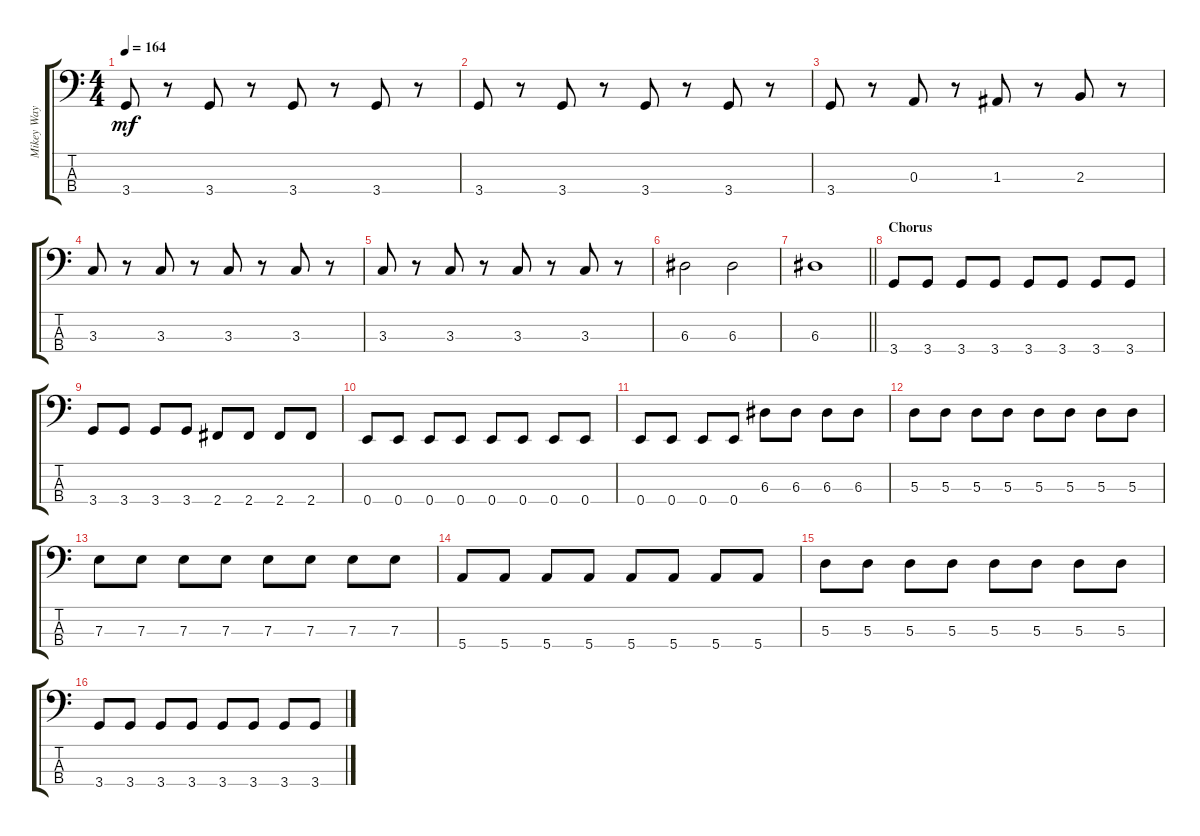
\track ("Mikey Way" "Mikey Way") {instrument electricbassfinger}
\staff {score tabs}
\tuning (G2 D2 A1 E1) {hide}
\ts (4 4)
\tempo 164
\clef f4
\ks c
3.4.8{dy mf} r.8 3.4.8 r.8 3.4.8 r.8 3.4.8 r.8 |
3.4.8 r.8 3.4.8 r.8 3.4.8 r.8 3.4.8 r.8 |
3.4.8 r.8 0.3.8 r.8 1.3.8 r.8 2.3.8 r.8 |
3.3.8 r.8 3.3.8 r.8 3.3.8 r.8 3.3.8 r.8 |
3.3.8 r.8 3.3.8 r.8 3.3.8 r.8 3.3.8 r.8 |
6.3.2 6.3.2 |
\barLineRight lightlight
6.3.1 |
\section ("" "Chorus")
3.4.8 3.4.8 3.4.8 3.4.8 3.4.8 3.4.8 3.4.8 3.4.8 |
3.4.8 3.4.8 3.4.8 3.4.8 2.4.8 2.4.8 2.4.8 2.4.8 |
0.4.8 0.4.8 0.4.8 0.4.8 0.4.8 0.4.8 0.4.8 0.4.8 |
0.4.8 0.4.8 0.4.8 0.4.8 6.3.8 6.3.8 6.3.8 6.3.8 |
5.3.8 5.3.8 5.3.8 5.3.8 5.3.8 5.3.8 5.3.8 5.3.8 |
7.3.8 7.3.8 7.3.8 7.3.8 7.3.8 7.3.8 7.3.8 7.3.8 |
5.4.8 5.4.8 5.4.8 5.4.8 5.4.8 5.4.8 5.4.8 5.4.8 |
5.3.8 5.3.8 5.3.8 5.3.8 5.3.8 5.3.8 5.3.8 5.3.8 |
3.4.8 3.4.8 3.4.8 3.4.8 3.4.8 3.4.8 3.4.8 3.4.8
